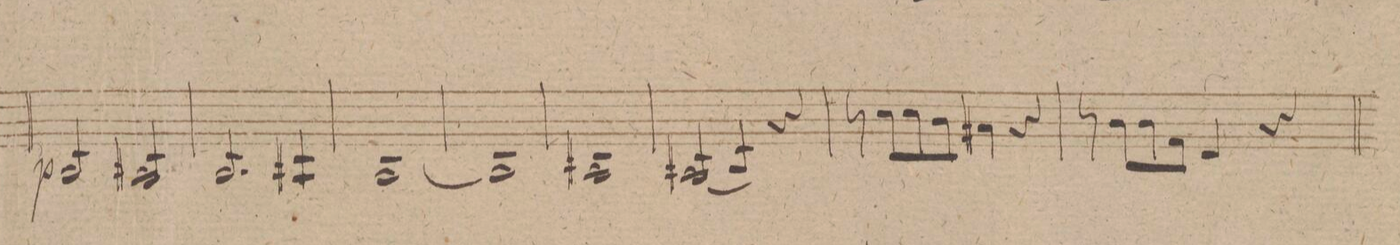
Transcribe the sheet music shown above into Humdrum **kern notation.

**kern	**dynam
*I"Violino 2do	*
*clefG2	*
*k[f#c#g#d#]	*
*met(c)	*
*M4/4	*
2B/	p
2A#X/	.
=62	=62
2.B/	.
4A#X/	.
=63	=63
[1B/	.
=64	=64
1B/]	.
=65	=65
1A#X/	.
=66	=66
(<2A#X/	.
4B/)	.
4r	.
=67	=67
8r	.
8cc#\L	.
8cc#\	.
8b\J	.
4a#X\	.
4r	.
=68	=68
8r	.
8b\L	.
8b\	.
8f#\J	.
4d#/	.
4r	.
=69	=69
*-	*-
